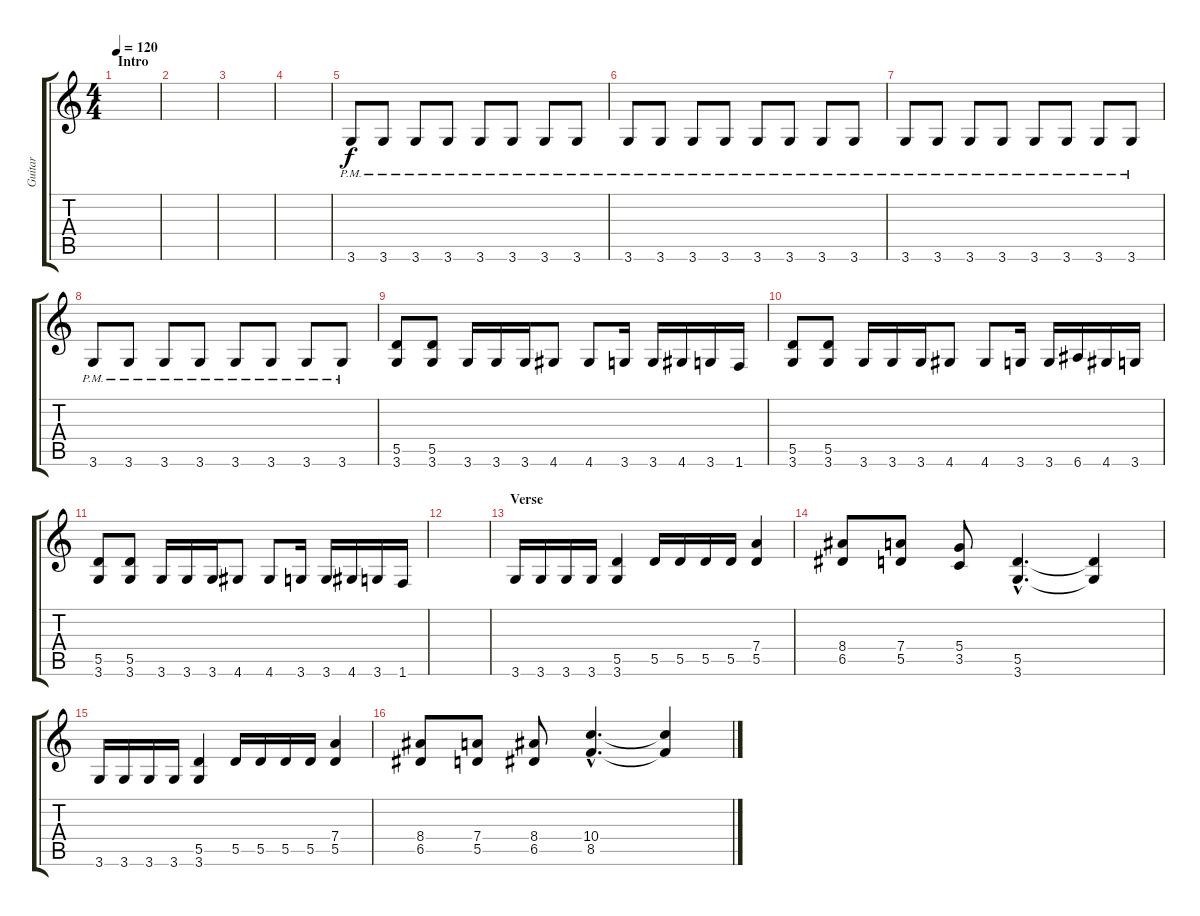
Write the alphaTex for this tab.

\track ("Guitar" "Guitar") {instrument distortionguitar}
\staff {score tabs}
\tuning (E4 B3 G3 D3 A2 E2) {hide}
\ts (4 4)
\section ("" "Intro")
\tempo 120
\clef g2
\ks c
|
|
|
|
3.6{pm}.8 3.6{pm}.8 3.6{pm}.8 3.6{pm}.8 3.6{pm}.8 3.6{pm}.8 3.6{pm}.8 3.6{pm}.8 |
3.6{pm}.8 3.6{pm}.8 3.6{pm}.8 3.6{pm}.8 3.6{pm}.8 3.6{pm}.8 3.6{pm}.8 3.6{pm}.8 |
3.6{pm}.8 3.6{pm}.8 3.6{pm}.8 3.6{pm}.8 3.6{pm}.8 3.6{pm}.8 3.6{pm}.8 3.6{pm}.8 |
3.6{pm}.8 3.6{pm}.8 3.6{pm}.8 3.6{pm}.8 3.6{pm}.8 3.6{pm}.8 3.6{pm}.8 3.6{pm}.8 |
(5.5 3.6).8 (5.5 3.6).8 3.6.16 3.6.16 3.6.16 4.6.8 4.6.8 3.6.16 3.6.16 4.6.16 3.6.16 1.6.16 |
(5.5 3.6).8 (5.5 3.6).8 3.6.16 3.6.16 3.6.16 4.6.8 4.6.8 3.6.16 3.6.16 6.6.16 4.6.16 3.6.16 |
(5.5 3.6).8 (5.5 3.6).8 3.6.16 3.6.16 3.6.16 4.6.8 4.6.8 3.6.16 3.6.16 4.6.16 3.6.16 1.6.16 |
|
\section ("" "Verse")
3.6.16 3.6.16 3.6.16 3.6.16 (5.5 3.6).4 5.5.16 5.5.16 5.5.16 5.5.16 (7.4 5.5).4 |
(8.4 6.5).8 (7.4 5.5).8 (5.4 3.5).8 (5.5{hac} 3.6{hac}).4{d} (5.5{t} 3.6{t}).4 |
3.6.16 3.6.16 3.6.16 3.6.16 (5.5 3.6).4 5.5.16 5.5.16 5.5.16 5.5.16 (7.4 5.5).4 |
(8.4 6.5).8 (7.4 5.5).8 (8.4 6.5).8 (10.4{hac} 8.5{hac}).4{d} (10.4{t} 8.5{t}).4
